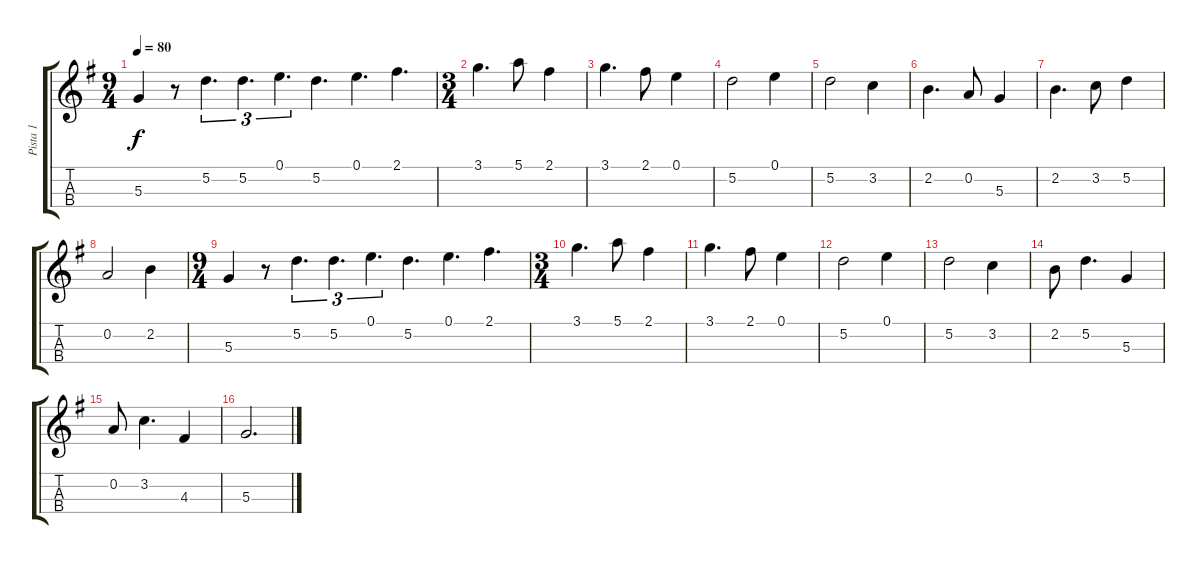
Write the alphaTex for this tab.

\track ("Pista 1" "Pista 1") {instrument acousticguitarsteel}
\staff {score tabs}
\tuning (E4 A3 D3 G2) {hide}
\ts (9 4)
\tempo 80
\clef g2
\ks g
5.3.4{dy f} r.8 5.2.4{d tu (3 2)} 5.2.4{d tu (3 2)} 0.1.4{d tu (3 2)} 5.2.4{d} 0.1.4{d} 2.1.4{d} |
\ts (3 4)
3.1.4{d} 5.1.8 2.1.4 |
3.1.4{d} 2.1.8 0.1.4 |
5.2.2 0.1.4 |
5.2.2 3.2.4 |
2.2.4{d} 0.2.8 5.3.4 |
2.2.4{d} 3.2.8 5.2.4 |
0.2.2 2.2.4 |
\ts (9 4)
5.3.4 r.8 5.2.4{d tu (3 2)} 5.2.4{d tu (3 2)} 0.1.4{d tu (3 2)} 5.2.4{d} 0.1.4{d} 2.1.4{d} |
\ts (3 4)
3.1.4{d} 5.1.8 2.1.4 |
3.1.4{d} 2.1.8 0.1.4 |
5.2.2 0.1.4 |
5.2.2 3.2.4 |
2.2.8 5.2.4{d} 5.3.4 |
0.2.8 3.2.4{d} 4.3.4 |
5.3.2{d}
